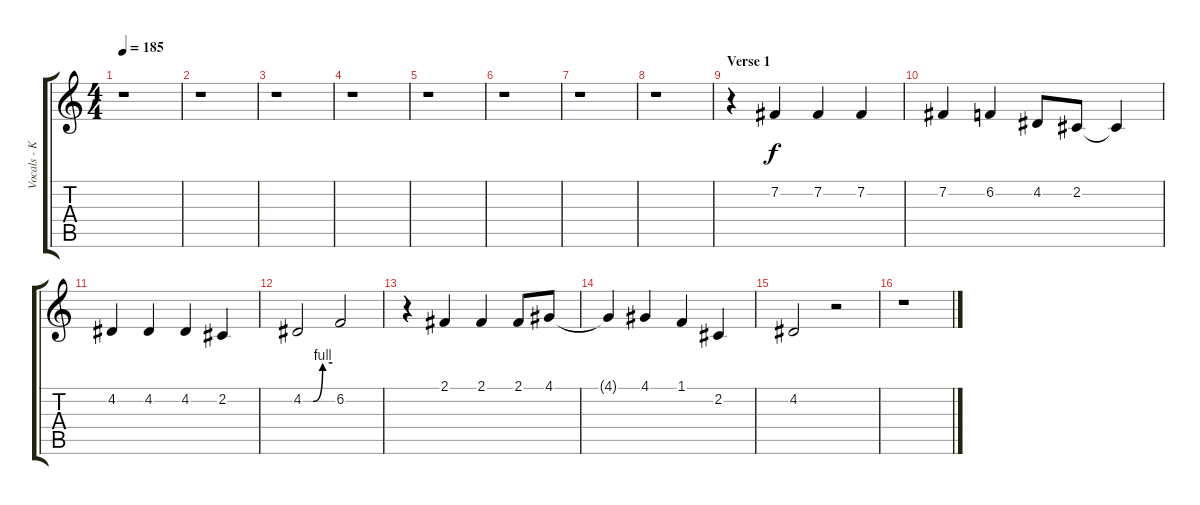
\track ("Vocals - Kai Hansen" "Vocals - K") {instrument tuba}
\staff {score tabs}
\tuning (E4 B3 G3 D3 A2 E2) {hide}
\ts (4 4)
\section ("" "")
\tempo 185
\clef g2
\ks c
r.1{dy f} |
r.1 |
r.1 |
r.1 |
r.1 |
r.1 |
r.1 |
r.1 |
\section ("" "Verse 1")
r.4 7.2.4 7.2.4 7.2.4 |
7.2.4 6.2.4 4.2.8 2.2.8 2.2{t}.4 |
4.2.4 4.2.4 4.2.4 2.2.4 |
4.2{be (custom 0 0 20 0 40 4 60 4)}.2 6.2.2 |
r.4 2.1.4 2.1.4 2.1.8 4.1.8 |
4.1{t}.4 4.1.4 1.1.4 2.2.4 |
4.2.2 r.2 |
r.1
